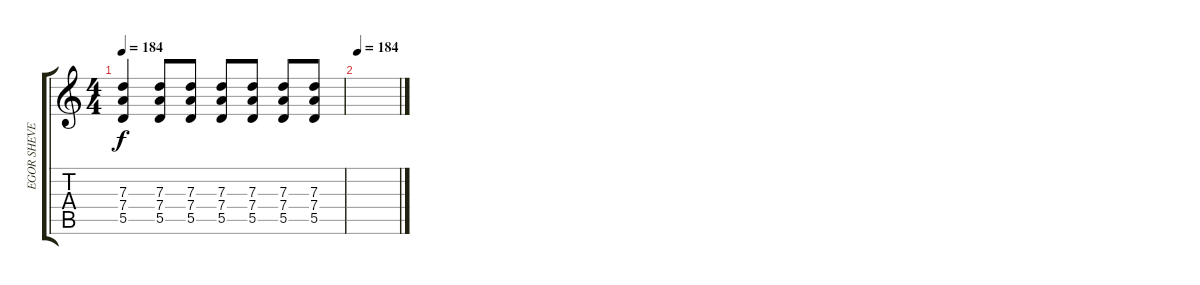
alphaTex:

\track ("EGOR SHEVERV" "EGOR SHEVE") {instrument distortionguitar}
\staff {score tabs}
\tuning (E4 B3 G3 D3 A2 E2) {hide}
\ts (4 4)
\tempo 184
\clef g2
\ks c
(7.3 7.4 5.5).4{dy f} (7.3 7.4 5.5).8 (7.3 7.4 5.5).8 (7.3 7.4 5.5).8 (7.3 7.4 5.5).8 (7.3 7.4 5.5).8 (7.3 7.4 5.5).8 |
\tempo 184
